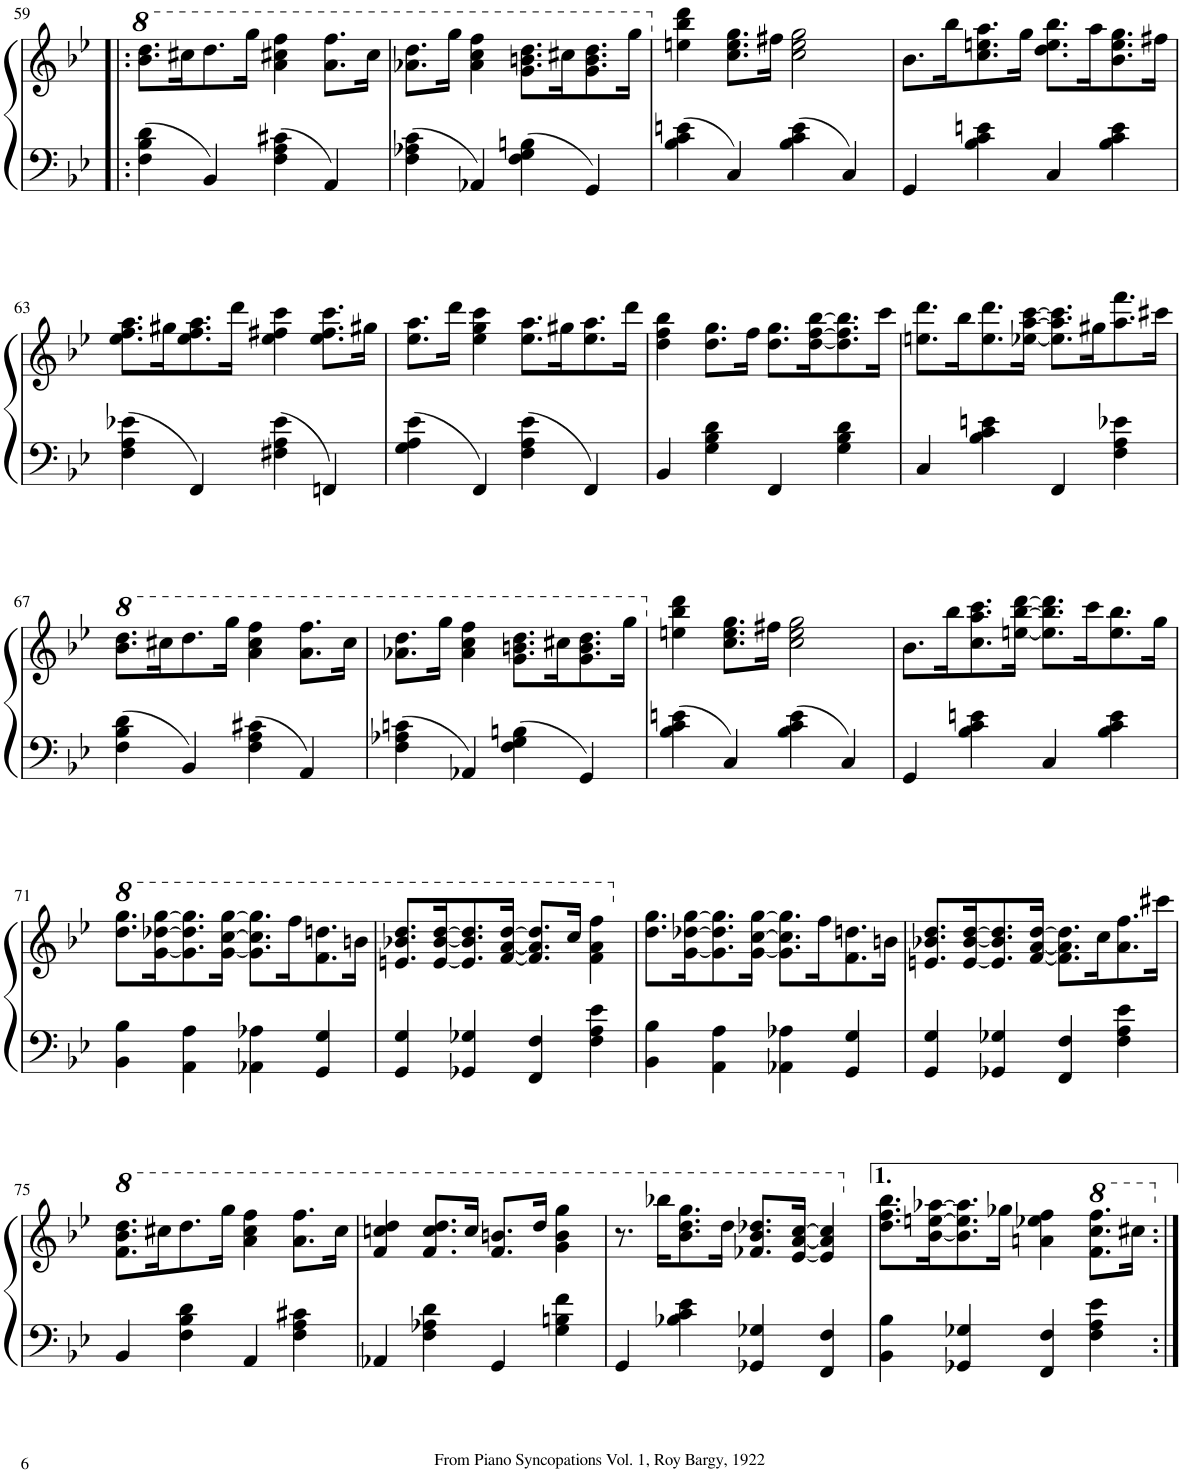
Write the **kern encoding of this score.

**kern	**kern
*part1	*part1
*staff2	*staff1
*I"Piano	*
*I'Pno.	*
!!LO:PB:g=z
*clefF4	*clefG2
*k[b-e-]	*k[b-e-]
*M4/4	*M4/4
*met(c)	*met(c)
=59!|:	=59!|:
4F\ 4B-\ 4d\	8.bb-\ 8.ddd\L
.	16ccc#X\K
4BB-/	8.ddd\
.	16ggg\Jk
4F\ 4A\ 4c#X\	4aa\ 4ccc#X\ 4fff\
4AA/	8.aa\ 8.fff\L
.	16ccc#\Jk
=60	=60
4F\ 4A-X\ 4c\	8.aa-X\ 8.ddd\L
.	16ggg\Jk
4AA-X/	4aa-\ 4ccc\ 4fff\
4F\ 4G\ 4Bn\	8.gg\ 8.bbn\ 8.ddd\L
.	16ccc#X\K
4GG/	8.gg\ 8.bb\ 8.ddd\
.	16ggg\Jk
=61	=61
4B-\ 4c\ 4en\	4een\ 4bb-\ 4ddd\
4C/	8.cc\ 8.ee\ 8.gg\L
.	16ff#X\Jk
4B-\ 4c\ 4e\	2cc\ 2ee\ 2gg\
4C/	.
=62	=62
4GG/	8.b-\L
.	16bb-\K
4B-\ 4c\ 4en\	8.cc\ 8.een\ 8.aa\
.	16gg\Jk
4C/	8.dd\ 8.ee\ 8.bb-\L
.	16aa\K
4B-\ 4c\ 4e\	8.b-\ 8.ee\ 8.gg\
.	16ff#X\Jk
!!LO:LB:g=z
=63	=63
4F\ 4A\ 4e-X\	8.ee-\ 8.ff\ 8.aa\L
.	16gg#X\K
4FF/	8.ee-\ 8.ff\ 8.aa\
.	16ddd\Jk
4F#X\ 4A\ 4e-\	4ee-\ 4ff#X\ 4ccc\
4FFn/	8.ee-\ 8.ff#\ 8.ccc\L
.	16gg#X\Jk
=64	=64
4G\ 4A\ 4e-\	8.ee-\ 8.aa\L
.	16ddd\Jk
4FF/	4ee-\ 4gg\ 4ccc\
4F\ 4A\ 4e-\	8.ee-\ 8.aa\L
.	16gg#X\K
4FF/	8.ee-\ 8.aa\
.	16ddd\Jk
=65	=65
4BB-/	4dd\ 4ff\ 4bb-\
4G\ 4B-\ 4d\	8.dd\ 8.gg\L
.	16ff\Jk
4FF/	8.dd\ 8.gg\L
.	[16dd\ [16ff\ [16bb-\K
4G\ 4B-\ 4d\	8.dd\] 8.ff\] 8.bb-\]
.	16ccc\Jk
=66	=66
4C/	8.een\ 8.ddd\L
.	16bb-\K
4B-\ 4c\ 4en\	8.ee\ 8.ddd\
.	[16ee-X\ [16aa\ [16ccc\Jk
4FF/	8.ee-\] 8.aa\] 8.ccc\]L
.	16gg#X\K
4F\ 4A\ 4e-X\	8.aa\ 8.fff\
.	16ccc#X\Jk
!!LO:LB:g=z
=67	=67
*	*8va
4F\ 4B-\ 4d\	8.bb-\ 8.ddd\L
.	16ccc#X\K
4BB-/	8.ddd\
.	16ggg\Jk
4F\ 4A\ 4c#X\	4aa\ 4ccc#\ 4fff\
4AA/	8.aa\ 8.fff\L
.	16ccc#\Jk
=68	=68
4F\ 4A-X\ 4cn\	8.aa-X\ 8.ddd\L
.	16ggg\Jk
4AA-X/	4aa-\ 4ccc\ 4fff\
4F\ 4G\ 4Bn\	8.gg\ 8.bbn\ 8.ddd\L
.	16ccc#X\K
4GG/	8.gg\ 8.bb\ 8.ddd\
.	16ggg\Jk
=69	=69
*	*X8va
4B-\ 4c\ 4en\	4een\ 4bb-\ 4ddd\
4C/	8.cc\ 8.ee\ 8.gg\L
.	16ff#X\Jk
4B-\ 4c\ 4e\	2cc\ 2ee\ 2gg\
4C/	.
=70	=70
4GG/	8.b-\L
.	16bb-\K
4B-\ 4c\ 4en\	8.cc\ 8.aa\ 8.ccc\
.	[16een\ [16bb-\ [16ddd\Jk
4C/	8.ee\] 8.bb-\] 8.ddd\]L
.	16ccc\K
4B-\ 4c\ 4e\	8.ee\ 8.bb-\
.	16gg\Jk
!!LO:LB:g=z
=71	=71
*	*8va
4BB-\ 4B-\	8.ddd\ 8.ggg\L
.	[16gg\ [16ddd-X\ [16ggg\K
4AA\ 4A\	8.gg\] 8.ddd-\] 8.ggg\]
.	[16gg\ [16ccc\ [16ggg\Jk
4AA-X\ 4A-X\	8.gg\] 8.ccc\] 8.ggg\]L
.	16fff\K
4GG/ 4G/	8.ff\ 8.dddn\
.	16bbn\Jk
=72	=72
4GG/ 4G/	8.een/ 8.bb-X/ 8.ddd/L
.	[16ee/ [16bb-/ [16ddd/K
4GG-X/ 4G-X/	8.ee/] 8.bb-/] 8.ddd/]
.	[16ff/ [16aa/ [16ddd/Jk
4FF/ 4F/	8.ff/] 8.aa/] 8.ddd/]L
.	16ccc/Jk
4F\ 4A\ 4e-\	4ff\ 4aa\ 4fff\
=73	=73
*	*X8va
4BB-\ 4B-\	8.dd\ 8.gg\L
.	[16g\ [16dd-X\ [16gg\K
4AA\ 4A\	8.g\] 8.dd-\] 8.gg\]
.	[16g\ [16cc\ [16gg\Jk
4AA-X\ 4A-X\	8.g\] 8.cc\] 8.gg\]L
.	16ff\K
4GG/ 4G/	8.f\ 8.ddn\
.	16bn\Jk
=74	=74
4GG/ 4G/	8.en/ 8.b-X/ 8.dd/L
.	[16e/ [16b-/ [16dd/K
4GG-X/ 4G-X/	8.e/] 8.b-/] 8.dd/]
.	[16f/ [16a/ [16dd/Jk
4FF/ 4F/	8.f\] 8.a\] 8.dd\]L
.	16cc\K
4F\ 4A\ 4e-\	8.a\ 8.ff\
.	16ccc#X\Jk
!!LO:LB:g=z
=75	=75
*	*8va
4BB-/	8.ff\ 8.bb-\ 8.ddd\L
.	16ccc#X\K
4F\ 4B-\ 4d\	8.ddd\
.	16ggg\Jk
4AA/	4aa\ 4ccc#\ 4fff\
4F\ 4A\ 4c#X\	8.aa\ 8.fff\L
.	16ccc#\Jk
=76	=76
4AA-X/	4ff/ 4cccn/ 4ddd/
4F\ 4A-X\ 4d\	8.ff/ 8.ccc/ 8.ddd/L
.	16ccc/Jk
4GG/	8.ff/ 8.bbn/L
.	16ddd/Jk
4G\ 4Bn\ 4f\	4gg\ 4bb\ 4ggg\
=77	=77
4GG/	8.r
.	16bbb-X\KL
4B-X\ 4c\ 4e-\	8.bb-\ 8.ddd\ 8.ggg\
.	16ddd\Jk
4GG-X/ 4G-X/	8.ff-X/ 8.bb-/ 8.ddd-X/L
.	[16ee-/ [16aa/ [16ccc/Jk
4FF/ 4F/	4ee-/] 4aa/] 4ccc/]
=78	=78
*	*X8va
4BB-\ 4B-\	8.dd\ 8.ff\ 8.bb-\L
.	[16b-\ [16een\ [16aa-X\K
4GG-X/ 4G-X/	8.b-\] 8.ee\] 8.aa-\]
.	16gg-X\Jk
4FF/ 4F/	4an\ 4ee-X\ 4ff\
*	*8va
4F\ 4A\ 4e-\	8.ff\ 8.ccc\ 8.fff\L
.	16ccc#X\Jk
*	*X8va
=:|!	=:|!
*-	*-
